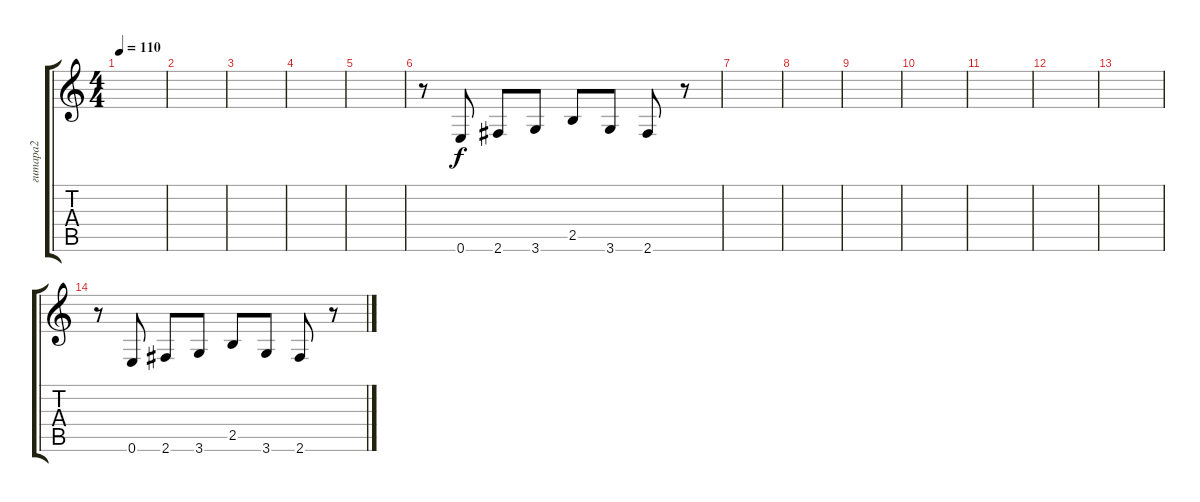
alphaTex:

\track ("гитара2" "гитара2") {instrument acousticguitarsteel}
\staff {score tabs}
\tuning (E4 B3 G3 D3 A2 E2) {hide}
\ts (4 4)
\tempo 110
\clef g2
\ks c
|
|
|
|
|
r.8 0.6.8 2.6.8 3.6.8 2.5.8 3.6.8 2.6.8 r.8 |
|
|
|
|
|
|
|
r.8 0.6.8 2.6.8 3.6.8 2.5.8 3.6.8 2.6.8 r.8
